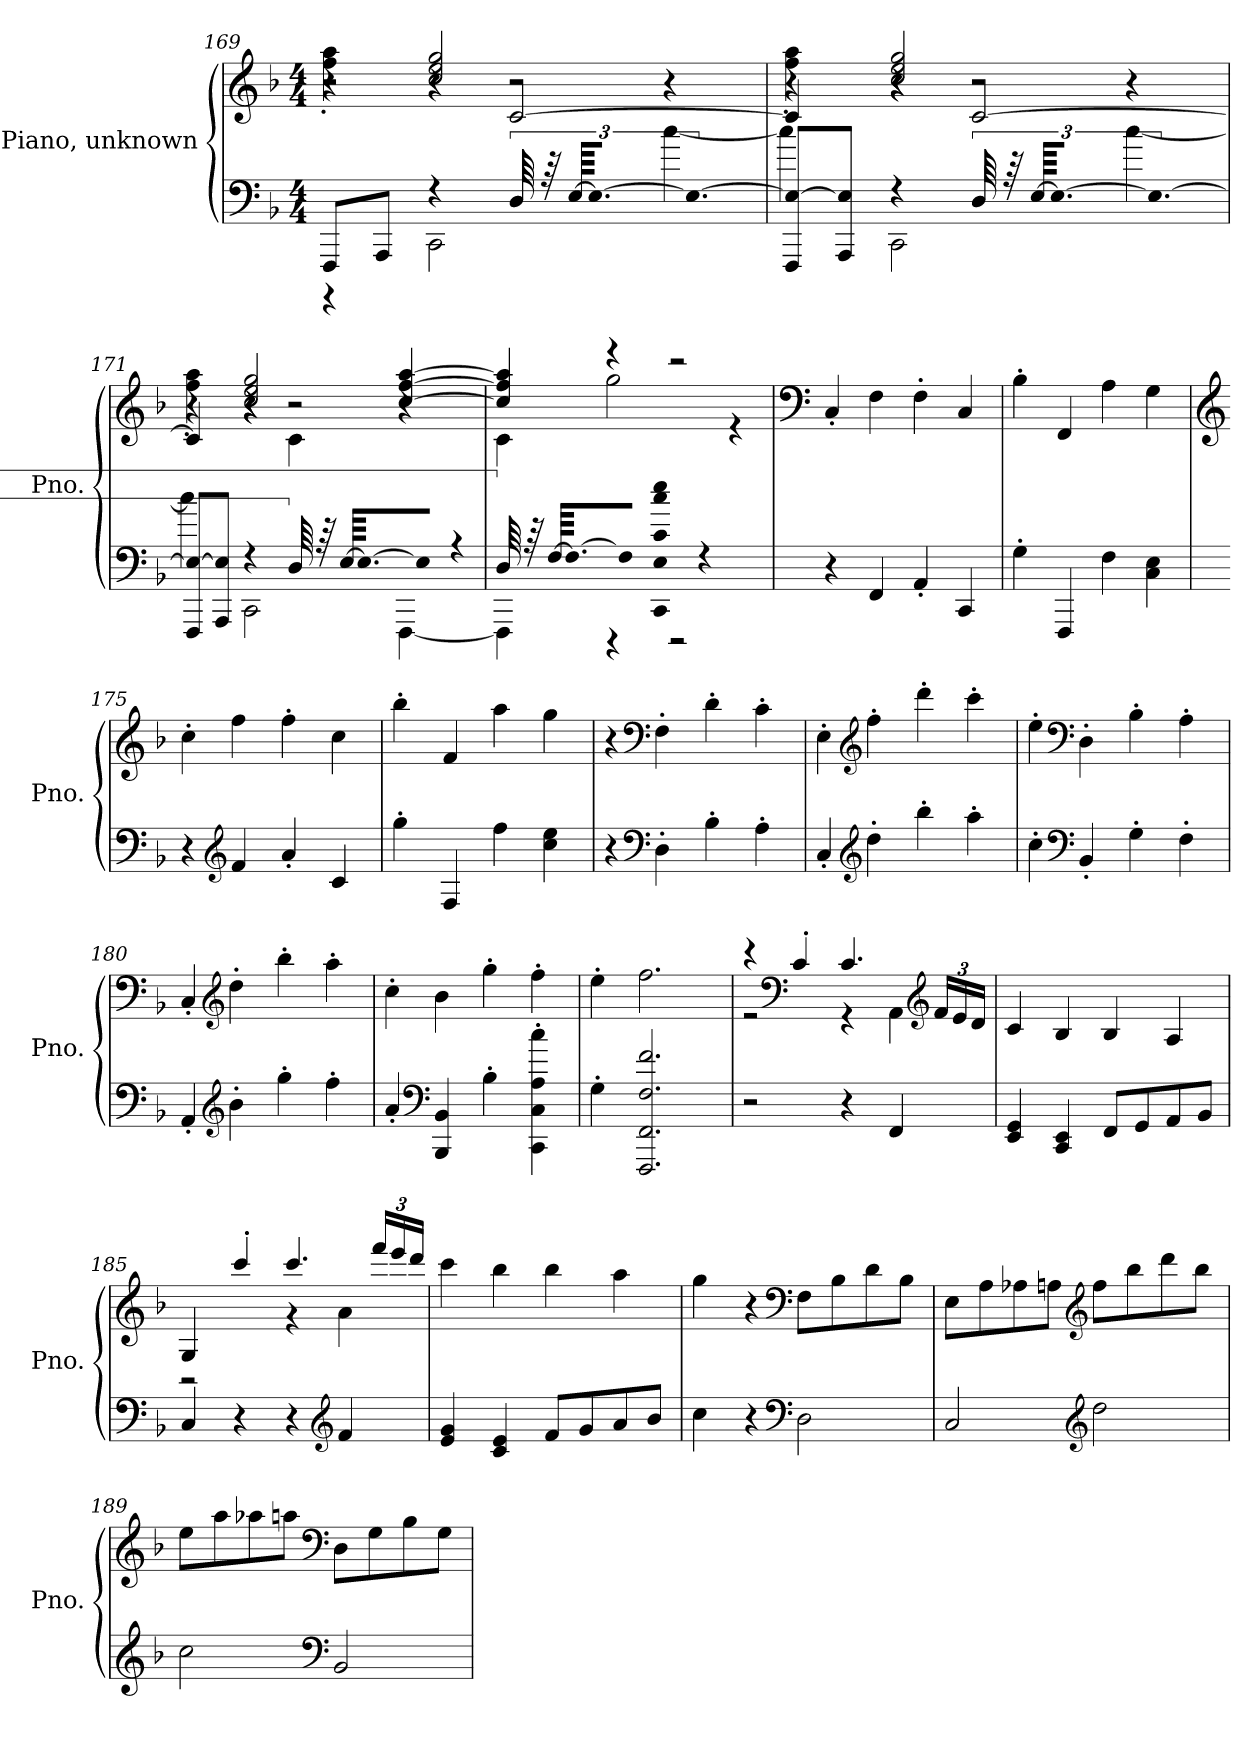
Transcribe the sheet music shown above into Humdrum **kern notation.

**kern	**kern
*part1	*part1
*staff2	*staff1
*I"Piano, unknown	*
*I'Pno.	*
!!LO:LB:g=z
*clefF4	*clefG2
*k[b-]	*k[b-]
*M4/4	*M4/4
=169	=169
*^	*^
*	*	*	*^
8FFF/L	4r	4r	4ff\' 4aa\'	2r
8AAA/J	.	.	.	.
4r	2CC\	2cc/ 2ee/ 2gg/	4r	.
96D/	.	.	2r	[2c/
96r	.	.	.	.
[96E/KKLL	.	.	.	.
16.E/JJ_	.	.	.	.
4.E/_	.	.	.	.
.	[4cc\	4r	.	.
=170	=170	=170	=170	=170
8FFF/ 8E/_L	4cc\]	4r	4ff\' 4aa\'	4c/]
8AAA/ 8E/]J	.	.	.	.
4r	2CC\	2cc/ 2ee/ 2gg/	4r	4r
96D/	.	.	2r	[2c/
96r	.	.	.	.
[96E/KKLL	.	.	.	.
16.E/JJ_	.	.	.	.
4.E/_	.	.	.	.
.	[4cc\	4r	.	.
=171	=171	=171	=171	=171
8FFF/ 8E/_L	4cc\]	4r	4ff\' 4aa\'	4c/]
8AAA/ 8E/]J	.	.	.	.
4r	2CC\	2cc/ 2ee/ 2gg/	4r	4r
96D/	.	.	4c\	2r
96r	.	.	.	.
[96E/KKLL	.	.	.	.
16.E/J_	.	.	.	.
8E/J]	.	.	.	.
4r	[4FFF\	[4cc/ [4ff/ [4aa/	4r	.
*	*	*	*v	*v
!!LO:LB:g=z
=172	=172	=172	=172
96D/	4FFF\]	4cc/] 4ff/] 4aa/]	4c\
96r	.	.	.
[96F/KKLL	.	.	.
16.F/J_	.	.	.
8F/J]	.	.	.
2CC/ 2E/ 2c/ 2cc/ 2ee/	4r	4r	2gg\
.	2r	2r	.
4r	.	.	4r
*v	*v	*	*
*	*v	*v
=173	=173
*	*clefF4
4r	4C'/
4FF/	4F\
4AA'/	4F'\
4CC/	4C/
=174	=174
4G'\	4B-'\
4FFF/	4FF/
4F\	4A\
4C\ 4E\	4G\
=175	=175
*	*clefG2
4r	4cc'\
*clefG2	*
4f/	4ff\
4a'/	4ff'\
4c/	4cc\
=176	=176
4gg'\	4bb-'\
4F/	4f/
4ff\	4aa\
4cc\ 4ee\	4gg\
=177	=177
4r	4r
*clefF4	*clefF4
4D'\	4F'\
4B-'\	4d'\
4A'\	4c'\
!!LO:PB:g=z
=178	=178
4C'/	4E'\
*clefG2	*clefG2
4dd'\	4ff'\
4bb-'\	4ddd'\
4aa'\	4ccc'\
=179	=179
4cc'\	4ee'\
*clefF4	*clefF4
4BB-'/	4D'\
4G'\	4B-'\
4F'\	4A'\
=180	=180
4AA'/	4C'/
*clefG2	*clefG2
4b-'\	4dd'\
4gg'\	4bb-'\
4ff'\	4aa'\
=181	=181
4a'/	4cc'\
*clefF4	*
4BBB-/ 4BB-/	4b-\
4B-'\	4gg'\
4CC\' 4C\' 4A\' 4cc\'	4ff'\
=182	=182
4G'\	4ee'\
2.FFF/ 2.FF/ 2.F/ 2.f/	2.ff\
=183	=183
*	*^
2r	4r	2r
*	*clefF4	*
.	4c'/	.
4r	4.c/	4r
4FF/	.	4AA\
*	*clefG2	*
*	*Xbrackettup	*
.	24f/LL	.
.	24e/	.
.	24d/JJ	.
*	*v	*v
!!LO:LB:g=z
=184	=184
4EE/ 4GG/	4c/
4CC/ 4EE/	4B-/
8FF/L	4B-/
8GG/	.
8AA/	4A/
8BB-/J	.
=185	=185
*	*^
4C/	4G/	2r
4r	4ccc'/	.
4r	4.ccc/	4r
*clefG2	*	*
4f/	.	4a\
.	24fff/LL	.
.	24eee/	.
.	24ddd/JJ	.
*	*v	*v
=186	=186
4e/ 4g/	4ccc\
4c/ 4e/	4bb-\
8f/L	4bb-\
8g/	.
8a/	4aa\
8b-/J	.
=187	=187
4cc\	4gg\
4r	4r
*clefF4	*clefF4
2D\	8F\L
.	8B-\
.	8d\
.	8B-\J
!!LO:LB:g=z
=188	=188
2C/	8E\L
.	8A\
.	8A-X\
.	8An\J
*clefG2	*clefG2
2dd\	8ff\L
.	8bb-\
.	8ddd\
.	8bb-\J
=189	=189
2cc\	8ee\L
.	8aa\
.	8aa-X\
.	8aan\J
*clefF4	*clefF4
2BB-/	8D\L
.	8G\
.	8B-\
.	8G\J
=	=
*-	*-
